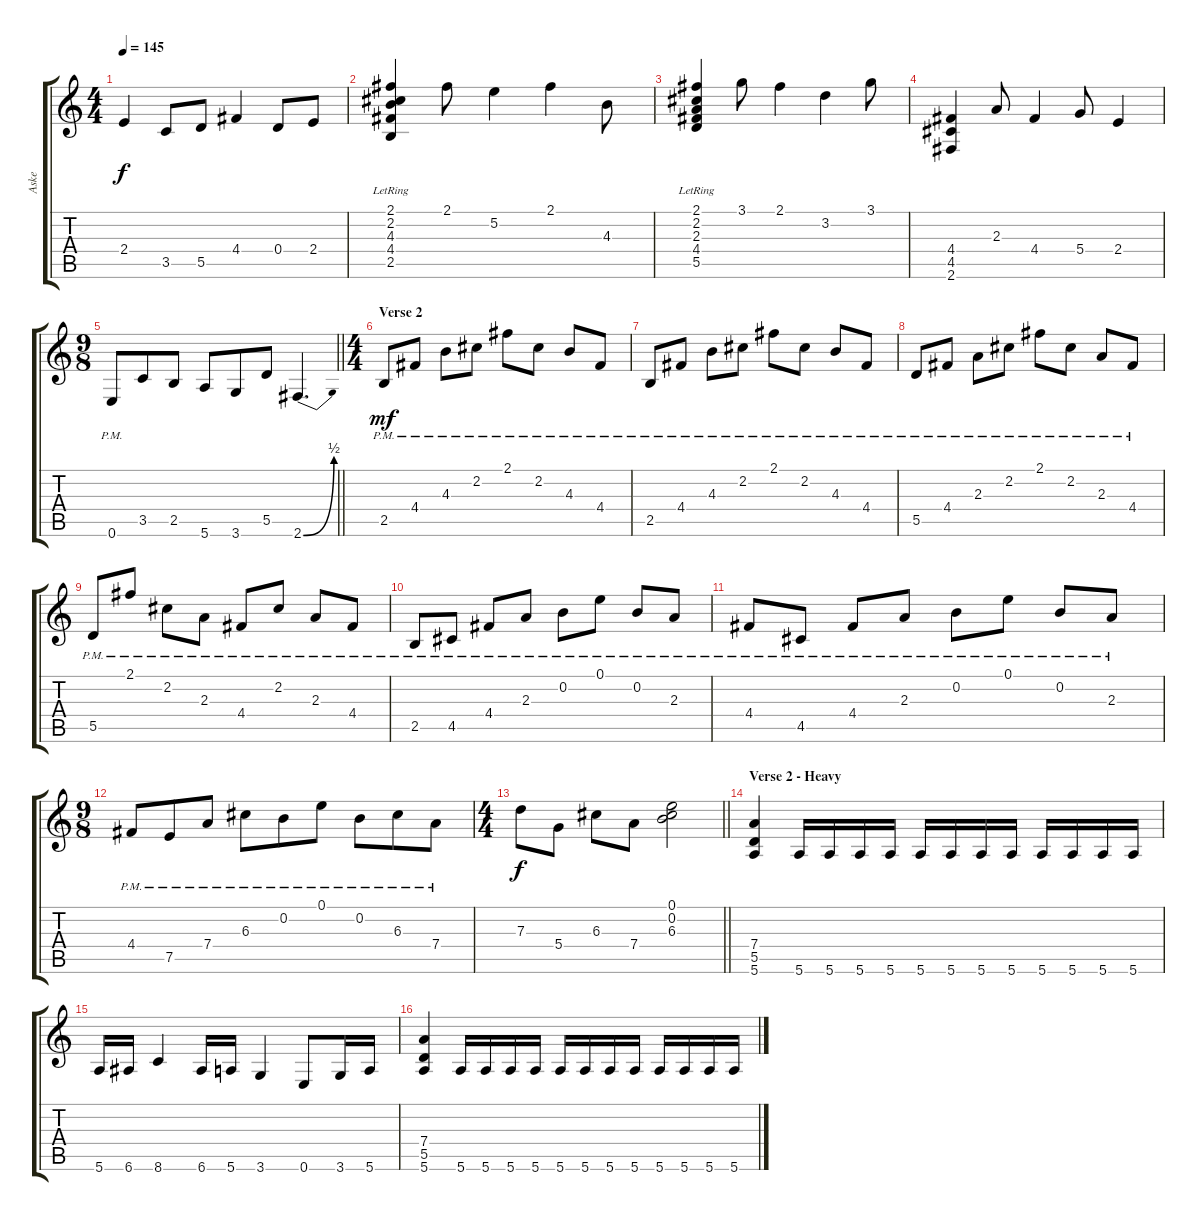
\track ("Aske" "Aske") {instrument acousticguitarsteel}
\staff {score tabs}
\tuning (E4 B3 G3 D3 A2 E2) {hide}
\ts (4 4)
\tempo 145
\clef g2
\ks c
2.4.4{dy f} 3.5.8 5.5.8 4.4.4 0.4.8 2.4.8 |
(2.1 2.2{lr} 4.3 4.4 2.5).4 2.1.8 5.2.4 2.1.4 4.3.8 |
(2.1{lr} 2.2{lr} 2.3{lr} 4.4{lr} 5.5{lr}).4 3.1.8 2.1.4 3.2.4 3.1.8 |
(4.4 4.5 2.6).4 2.3.8 4.4.4 5.4.8 2.4.4 |
\ts (9 8)
\barLineRight lightlight
0.6{pm}.8 3.5.8 2.5.8 5.6.8 3.6.8 5.5.8 2.6{be (bend 0 0 60 2)}.4{d} |
\ts (4 4)
\section ("" "Verse 2")
2.5{pm}.8{dy mf} 4.4{pm}.8 4.3{pm}.8 2.2{pm}.8 2.1{pm}.8 2.2{pm}.8 4.3{pm}.8 4.4{pm}.8 |
2.5{pm}.8 4.4{pm}.8 4.3{pm}.8 2.2{pm}.8 2.1{pm}.8 2.2{pm}.8 4.3{pm}.8 4.4{pm}.8 |
5.5{pm}.8 4.4{pm}.8 2.3{pm}.8 2.2{pm}.8 2.1{pm}.8 2.2{pm}.8 2.3{pm}.8 4.4{pm}.8 |
5.5{pm}.8 2.1{pm}.8 2.2{pm}.8 2.3{pm}.8 4.4{pm}.8 2.2{pm}.8 2.3{pm}.8 4.4{pm}.8 |
2.5{pm}.8 4.5{pm}.8 4.4{pm}.8 2.3{pm}.8 0.2{pm}.8 0.1{pm}.8 0.2{pm}.8 2.3{pm}.8 |
4.4{pm}.8 4.5{pm}.8 4.4{pm}.8 2.3{pm}.8 0.2{pm}.8 0.1{pm}.8 0.2{pm}.8 2.3{pm}.8 |
\ts (9 8)
4.4{pm}.8 7.5{pm}.8 7.4{pm}.8 6.3{pm}.8 0.2{pm}.8 0.1{pm}.8 0.2{pm}.8 6.3{pm}.8 7.4{pm}.8 |
\ts (4 4)
\barLineRight lightlight
7.3.8{dy f} 5.4.8 6.3.8 7.4.8 (0.1 0.2 6.3).2 |
\section ("" "Verse 2 - Heavy")
(7.4 5.5 5.6).4 5.6.16 5.6.16 5.6.16 5.6.16 5.6.16 5.6.16 5.6.16 5.6.16 5.6.16 5.6.16 5.6.16 5.6.16 |
5.6.16 6.6.16 8.6.4 6.6.16 5.6.16 3.6.4 0.6.8 3.6.16 5.6.16 |
(7.4 5.5 5.6).4 5.6.16 5.6.16 5.6.16 5.6.16 5.6.16 5.6.16 5.6.16 5.6.16 5.6.16 5.6.16 5.6.16 5.6.16
